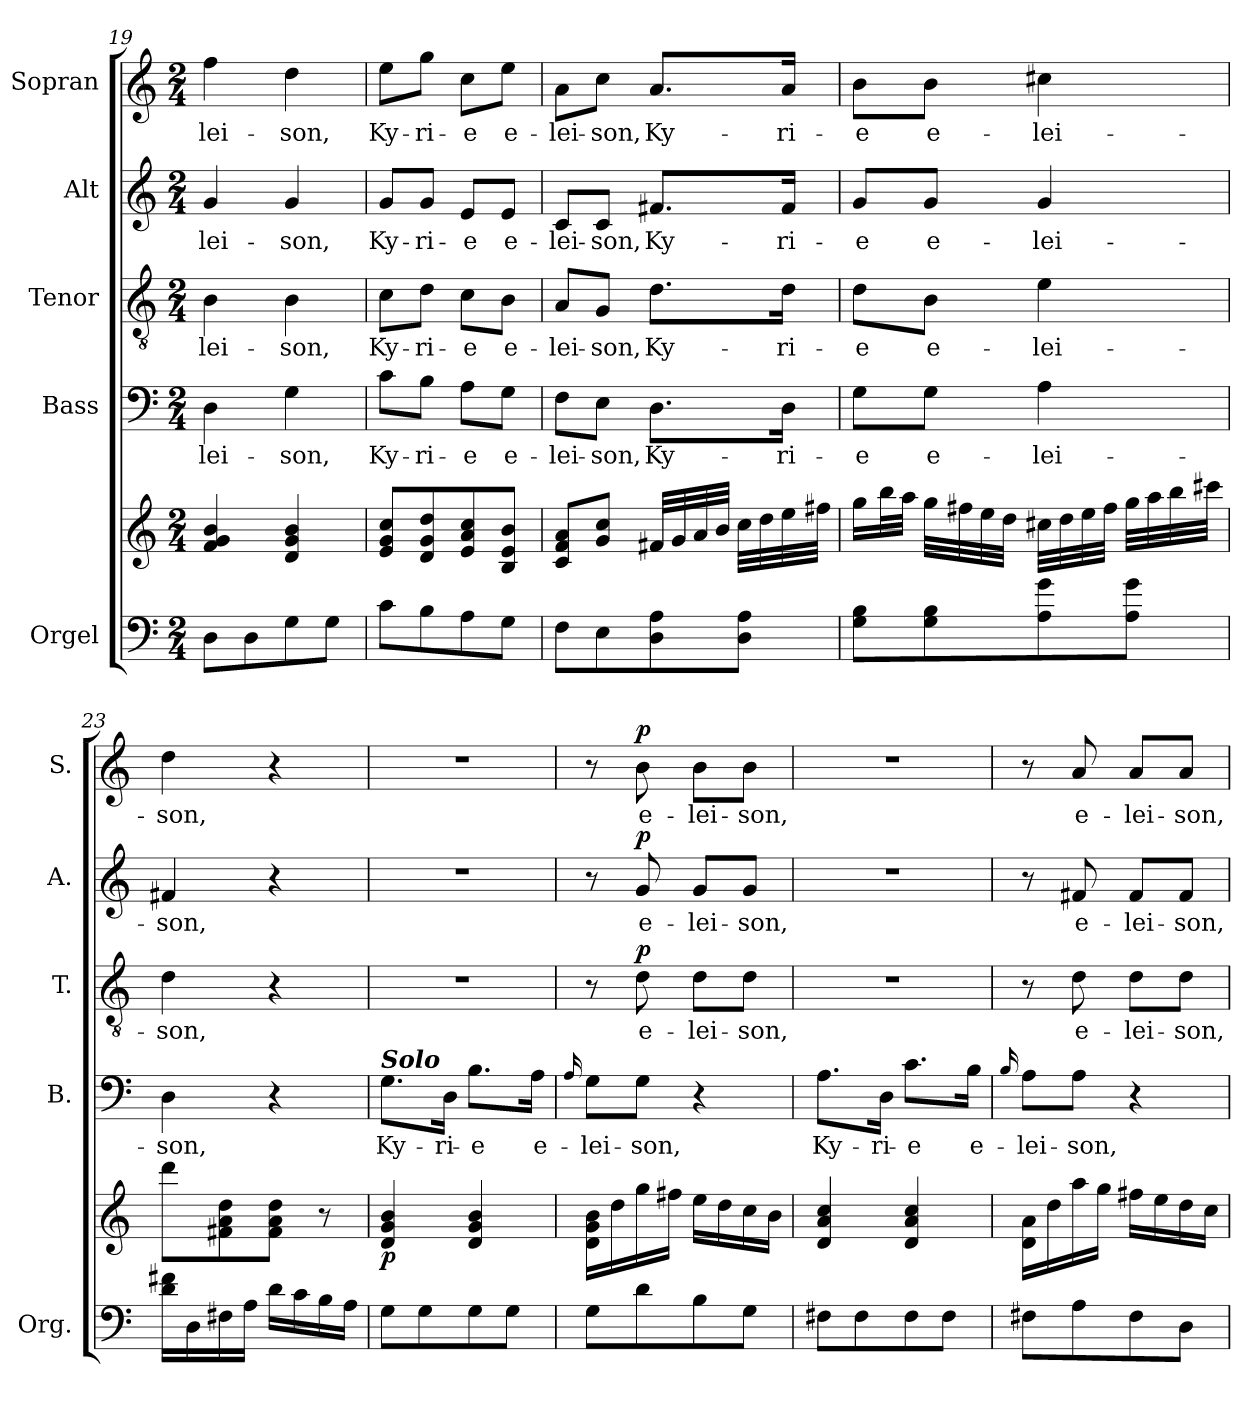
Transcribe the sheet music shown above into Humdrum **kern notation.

**kern	**kern	**dynam	**kern	**text	**kern	**text	**dynam	**kern	**text	**dynam	**kern	**text	**dynam
*part5	*part5	*part5	*part4	*part4	*part3	*part3	*part3	*part2	*part2	*part2	*part1	*part1	*part1
*staff6	*staff5	*staff5/6	*staff4	*staff4	*staff3	*staff3	*staff3	*staff2	*staff2	*staff2	*staff1	*staff1	*staff1
*I"Orgel	*	*	*I"Bass	*	*I"Tenor	*	*	*I"Alt	*	*	*I"Sopran	*	*
*I'Org.	*	*	*I'B.	*	*I'T.	*	*	*I'A.	*	*	*I'S.	*	*
*clefF4	*clefG2	*	*clefF4	*	*clefGv2	*	*	*clefG2	*	*	*clefG2	*	*
*k[]	*k[]	*	*k[]	*	*k[]	*	*	*k[]	*	*	*k[]	*	*
*C:	*C:	*	*C:	*	*C:	*	*	*C:	*	*	*C:	*	*
*M2/4	*M2/4	*	*M2/4	*	*M2/4	*	*	*M2/4	*	*	*M2/4	*	*
=19	=19	=19	=19	=19	=19	=19	=19	=19	=19	=19	=19	=19	=19
!	!	!	!	!LO:LY:b	!	!LO:LY:b	!	!	!LO:LY:b	!	!	!LO:LY:b	!
8D\L	4f/ 4g/ 4b/	.	4D\	-lei-	4B\	-lei-	.	4g/	-lei-	.	4ff\	-lei-	.
8D\	.	.	.	.	.	.	.	.	.	.	.	.	.
!	!	!	!	!LO:LY:b	!	!LO:LY:b	!	!	!LO:LY:b	!	!	!LO:LY:b	!
8G\	4d/ 4g/ 4b/	.	4G\	-son,	4B\	-son,	.	4g/	-son,	.	4dd\	-son,	.
8G\J	.	.	.	.	.	.	.	.	.	.	.	.	.
=20	=20	=20	=20	=20	=20	=20	=20	=20	=20	=20	=20	=20	=20
!	!	!	!	!LO:LY:b	!	!LO:LY:b	!	!	!LO:LY:b	!	!	!LO:LY:b	!
8c\L	8e/ 8g/ 8cc/L	.	8c\L	Ky-	8c\L	Ky-	.	8g/L	Ky-	.	8ee\L	Ky-	.
!	!	!	!	!LO:LY:b	!	!LO:LY:b	!	!	!LO:LY:b	!	!	!LO:LY:b	!
8B\	8d/ 8g/ 8dd/	.	8B\J	-ri-	8d\J	-ri-	.	8g/J	-ri-	.	8gg\J	-ri-	.
!	!	!	!	!LO:LY:b	!	!LO:LY:b	!	!	!LO:LY:b	!	!	!LO:LY:b	!
8A\	8e/ 8a/ 8cc/	.	8A\L	-e	8c\L	-e	.	8e/L	-e	.	8cc\L	-e	.
!	!	!	!	!LO:LY:b	!	!LO:LY:b	!	!	!LO:LY:b	!	!	!LO:LY:b	!
8G\J	8B/ 8e/ 8b/J	.	8G\J	e-	8B\J	e-	.	8e/J	e-	.	8ee\J	e-	.
!!LO:LB:g=z
=21	=21	=21	=21	=21	=21	=21	=21	=21	=21	=21	=21	=21	=21
!	!	!	!	!LO:LY:b	!	!LO:LY:b	!	!	!LO:LY:b	!	!	!LO:LY:b	!
8F\L	8c/ 8f/ 8a/L	.	8F\L	-lei-	8A/L	-lei-	.	8c/L	-lei-	.	8a\L	-lei-	.
!	!	!	!	!LO:LY:b	!	!LO:LY:b	!	!	!LO:LY:b	!	!	!LO:LY:b	!
8E\	8g/ 8cc/J	.	8E\J	-son,	8G/J	-son,	.	8c/J	-son,	.	8cc\J	-son,	.
!	!	!	!	!LO:LY:b	!	!LO:LY:b	!	!	!LO:LY:b	!	!	!LO:LY:b	!
8D\ 8A\	32f#X/LLL	.	8.D\L	Ky-	8.d\L	Ky-	.	8.f#X/L	Ky-	.	8.a/L	Ky-	.
.	32g/	.	.	.	.	.	.	.	.	.	.	.	.
.	32a/	.	.	.	.	.	.	.	.	.	.	.	.
.	32b/JJJ	.	.	.	.	.	.	.	.	.	.	.	.
8D\ 8A\J	32cc\LLL	.	.	.	.	.	.	.	.	.	.	.	.
.	32dd\	.	.	.	.	.	.	.	.	.	.	.	.
!	!	!	!	!LO:LY:b	!	!LO:LY:b	!	!	!LO:LY:b	!	!	!LO:LY:b	!
.	32ee\	.	16D\Jk	-ri-	16d\Jk	-ri-	.	16f#/Jk	-ri-	.	16a/Jk	-ri-	.
.	32ff#X\JJJ	.	.	.	.	.	.	.	.	.	.	.	.
=22	=22	=22	=22	=22	=22	=22	=22	=22	=22	=22	=22	=22	=22
!	!	!	!	!LO:LY:b	!	!LO:LY:b	!	!	!LO:LY:b	!	!	!LO:LY:b	!
8G\ 8B\L	16gg\LL	.	8G\L	-e	8d\L	-e	.	8g/L	-e	.	8b\L	-e	.
.	32bb\L	.	.	.	.	.	.	.	.	.	.	.	.
.	32aa\JJJ	.	.	.	.	.	.	.	.	.	.	.	.
!	!	!	!	!LO:LY:b	!	!LO:LY:b	!	!	!LO:LY:b	!	!	!LO:LY:b	!
8G\ 8B\	32gg\LLL	.	8G\J	e-	8B\J	e-	.	8g/J	e-	.	8b\J	e-	.
.	32ff#X\	.	.	.	.	.	.	.	.	.	.	.	.
.	32ee\	.	.	.	.	.	.	.	.	.	.	.	.
.	32dd\JJJ	.	.	.	.	.	.	.	.	.	.	.	.
!	!	!	!	!LO:LY:b	!	!LO:LY:b	!	!	!LO:LY:b	!	!	!LO:LY:b	!
8A\ 8g\	32cc#X\LLL	.	4A\	-lei-	4e\	-lei-	.	4g/	-lei-	.	4cc#X\	-lei-	.
.	32dd\	.	.	.	.	.	.	.	.	.	.	.	.
.	32ee\	.	.	.	.	.	.	.	.	.	.	.	.
.	32ff#\JJJ	.	.	.	.	.	.	.	.	.	.	.	.
8A\ 8g\J	32gg\LLL	.	.	.	.	.	.	.	.	.	.	.	.
.	32aa\	.	.	.	.	.	.	.	.	.	.	.	.
.	32bb\	.	.	.	.	.	.	.	.	.	.	.	.
.	32ccc#X\JJJ	.	.	.	.	.	.	.	.	.	.	.	.
=23	=23	=23	=23	=23	=23	=23	=23	=23	=23	=23	=23	=23	=23
!	!	!	!	!LO:LY:b	!	!LO:LY:b	!	!	!LO:LY:b	!	!	!LO:LY:b	!
16d\ 16f#X\LL	8ddd\L	.	4D\	-son,	4d\	-son,	.	4f#X/	-son,	.	4dd\	-son,	.
16D\	.	.	.	.	.	.	.	.	.	.	.	.	.
16F#X\	8f#X\ 8a\ 8dd\	.	.	.	.	.	.	.	.	.	.	.	.
16A\JJ	.	.	.	.	.	.	.	.	.	.	.	.	.
16d\LL	8f#\ 8a\ 8dd\J	.	4r	.	4r	.	.	4r	.	.	4r	.	.
16c\	.	.	.	.	.	.	.	.	.	.	.	.	.
16B\	8r	.	.	.	.	.	.	.	.	.	.	.	.
16A\JJ	.	.	.	.	.	.	.	.	.	.	.	.	.
=24	=24	=24	=24	=24	=24	=24	=24	=24	=24	=24	=24	=24	=24
!	!	!	!LO:TX:a:Bi:t=Solo	!	!	!	!	!	!	!	!	!	!
!	!	!LO:DY:b	!	!LO:LY:b	!	!	!	!	!	!	!	!	!
8G\L	4d/ 4g/ 4b/	p	8.G\L	Ky-	2r	.	.	2r	.	.	2r	.	.
8G\	.	.	.	.	.	.	.	.	.	.	.	.	.
!	!	!	!	!LO:LY:b	!	!	!	!	!	!	!	!	!
.	.	.	16D\Jk	-ri-	.	.	.	.	.	.	.	.	.
!	!	!	!	!LO:LY:b	!	!	!	!	!	!	!	!	!
8G\	4d/ 4g/ 4b/	.	8.B\L	-e	.	.	.	.	.	.	.	.	.
8G\J	.	.	.	.	.	.	.	.	.	.	.	.	.
!	!	!	!	!LO:LY:b	!	!	!	!	!	!	!	!	!
.	.	.	16A\Jk	e-	.	.	.	.	.	.	.	.	.
=25	=25	=25	=25	=25	=25	=25	=25	=25	=25	=25	=25	=25	=25
.	.	.	16qqA/	.	.	.	.	.	.	.	.	.	.
!	!	!	!	!LO:LY:b	!	!	!	!	!	!	!	!	!
8G\L	16d\ 16g\ 16b\LL	.	8G\L	-lei-	8r	.	.	8r	.	.	8r	.	.
.	16dd\	.	.	.	.	.	.	.	.	.	.	.	.
!	!	!	!	!LO:LY:b	!	!LO:LY:b	!LO:DY:a	!	!LO:LY:b	!LO:DY:a	!	!LO:LY:b	!LO:DY:a
8d\	16gg\	.	8G\J	-son,	8d\	e-	p	8g/	e-	p	8b\	e-	p
.	16ff#X\JJ	.	.	.	.	.	.	.	.	.	.	.	.
!	!	!	!	!	!	!LO:LY:b	!	!	!LO:LY:b	!	!	!LO:LY:b	!
8B\	16ee\LL	.	4r	.	8d\L	-lei-	.	8g/L	-lei-	.	8b\L	-lei-	.
.	16dd\	.	.	.	.	.	.	.	.	.	.	.	.
!	!	!	!	!	!	!LO:LY:b	!	!	!LO:LY:b	!	!	!LO:LY:b	!
8G\J	16cc\	.	.	.	8d\J	-son,	.	8g/J	-son,	.	8b\J	-son,	.
.	16b\JJ	.	.	.	.	.	.	.	.	.	.	.	.
=26	=26	=26	=26	=26	=26	=26	=26	=26	=26	=26	=26	=26	=26
!	!	!	!	!LO:LY:b	!	!	!	!	!	!	!	!	!
8F#X\L	4d/ 4a/ 4cc/	.	8.A\L	Ky-	2r	.	.	2r	.	.	2r	.	.
8F#\	.	.	.	.	.	.	.	.	.	.	.	.	.
!	!	!	!	!LO:LY:b	!	!	!	!	!	!	!	!	!
.	.	.	16D\Jk	-ri-	.	.	.	.	.	.	.	.	.
!	!	!	!	!LO:LY:b	!	!	!	!	!	!	!	!	!
8F#\	4d/ 4a/ 4cc/	.	8.c\L	-e	.	.	.	.	.	.	.	.	.
8F#\J	.	.	.	.	.	.	.	.	.	.	.	.	.
!	!	!	!	!LO:LY:b	!	!	!	!	!	!	!	!	!
.	.	.	16B\Jk	e-	.	.	.	.	.	.	.	.	.
!!LO:PB:g=z
=27	=27	=27	=27	=27	=27	=27	=27	=27	=27	=27	=27	=27	=27
.	.	.	16qqB/	.	.	.	.	.	.	.	.	.	.
!	!	!	!	!LO:LY:b	!	!	!	!	!	!	!	!	!
8F#X\L	16d\ 16a\LL	.	8A\L	-lei-	8r	.	.	8r	.	.	8r	.	.
.	16dd\	.	.	.	.	.	.	.	.	.	.	.	.
!	!	!	!	!LO:LY:b	!	!LO:LY:b	!	!	!LO:LY:b	!	!	!LO:LY:b	!
8A\	16aa\	.	8A\J	-son,	8d\	e-	.	8f#X/	e-	.	8a/	e-	.
.	16gg\JJ	.	.	.	.	.	.	.	.	.	.	.	.
!	!	!	!	!	!	!LO:LY:b	!	!	!LO:LY:b	!	!	!LO:LY:b	!
8F#\	16ff#X\LL	.	4r	.	8d\L	-lei-	.	8f#/L	-lei-	.	8a/L	-lei-	.
.	16ee\	.	.	.	.	.	.	.	.	.	.	.	.
!	!	!	!	!	!	!LO:LY:b	!	!	!LO:LY:b	!	!	!LO:LY:b	!
8D\J	16dd\	.	.	.	8d\J	-son,	.	8f#/J	-son,	.	8a/J	-son,	.
.	16cc\JJ	.	.	.	.	.	.	.	.	.	.	.	.
=	=	=	=	=	=	=	=	=	=	=	=	=	=
*-	*-	*-	*-	*-	*-	*-	*-	*-	*-	*-	*-	*-	*-
